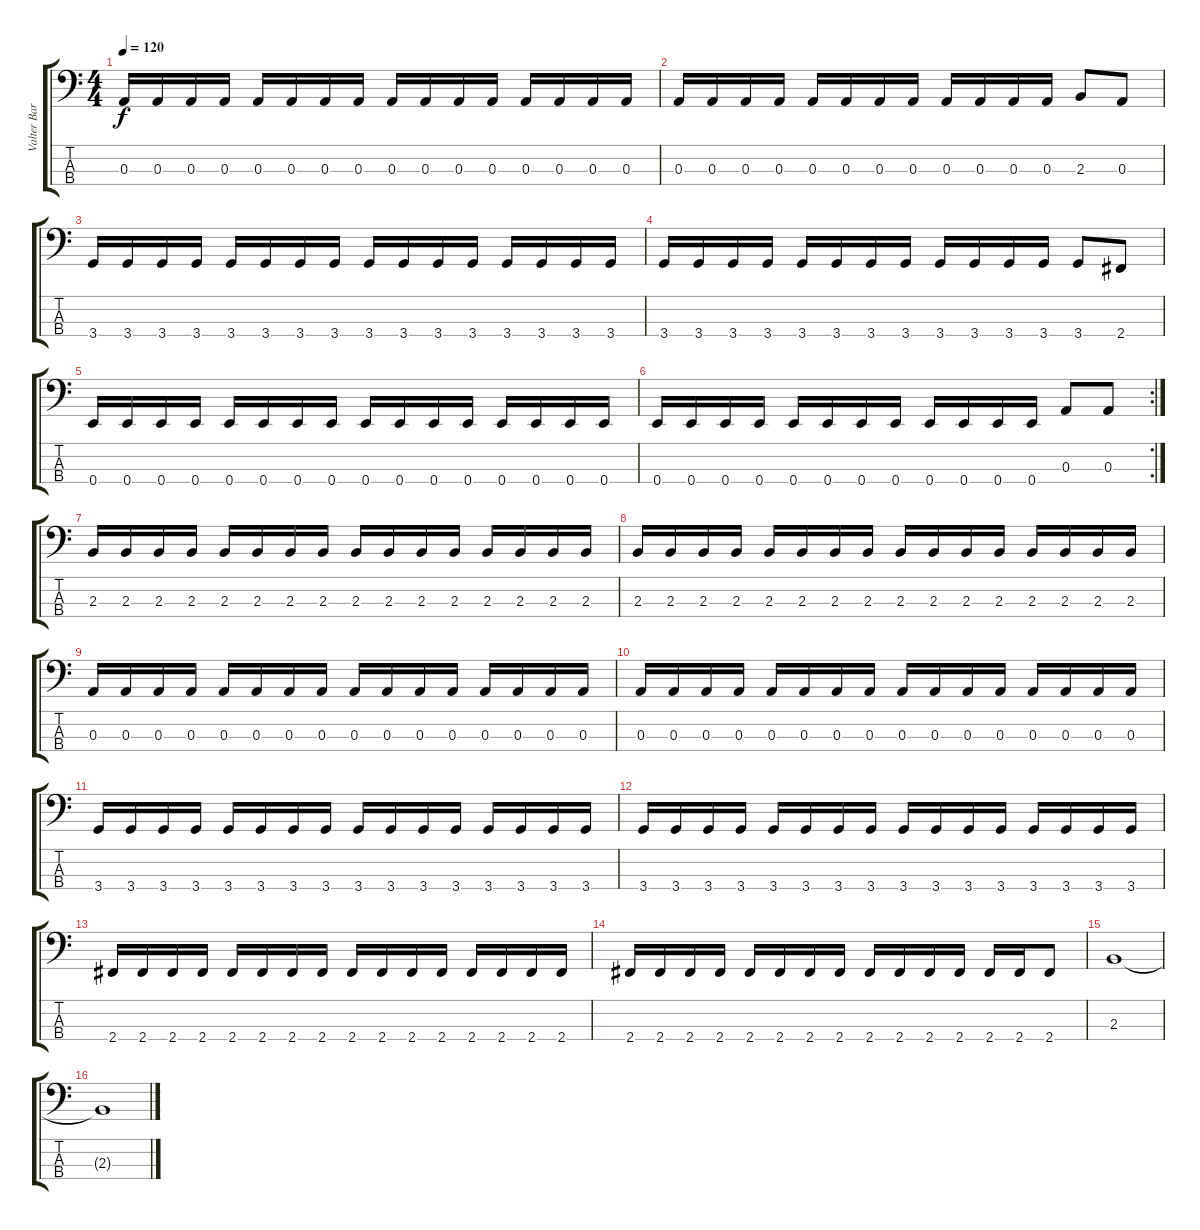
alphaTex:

\track ("Valter Barros" "Valter Bar") {instrument electricbassfinger}
\staff {score tabs}
\tuning (G2 D2 A1 E1) {hide}
\ts (4 4)
\tempo 120
\clef f4
\ks c
0.3.16{dy f} 0.3.16 0.3.16 0.3.16 0.3.16 0.3.16 0.3.16 0.3.16 0.3.16 0.3.16 0.3.16 0.3.16 0.3.16 0.3.16 0.3.16 0.3.16 |
0.3.16 0.3.16 0.3.16 0.3.16 0.3.16 0.3.16 0.3.16 0.3.16 0.3.16 0.3.16 0.3.16 0.3.16 2.3.8 0.3.8 |
3.4.16 3.4.16 3.4.16 3.4.16 3.4.16 3.4.16 3.4.16 3.4.16 3.4.16 3.4.16 3.4.16 3.4.16 3.4.16 3.4.16 3.4.16 3.4.16 |
3.4.16 3.4.16 3.4.16 3.4.16 3.4.16 3.4.16 3.4.16 3.4.16 3.4.16 3.4.16 3.4.16 3.4.16 3.4.8 2.4.8 |
0.4.16 0.4.16 0.4.16 0.4.16 0.4.16 0.4.16 0.4.16 0.4.16 0.4.16 0.4.16 0.4.16 0.4.16 0.4.16 0.4.16 0.4.16 0.4.16 |
\rc 2
0.4.16 0.4.16 0.4.16 0.4.16 0.4.16 0.4.16 0.4.16 0.4.16 0.4.16 0.4.16 0.4.16 0.4.16 0.3.8 0.3.8 |
2.3.16 2.3.16 2.3.16 2.3.16 2.3.16 2.3.16 2.3.16 2.3.16 2.3.16 2.3.16 2.3.16 2.3.16 2.3.16 2.3.16 2.3.16 2.3.16 |
2.3.16 2.3.16 2.3.16 2.3.16 2.3.16 2.3.16 2.3.16 2.3.16 2.3.16 2.3.16 2.3.16 2.3.16 2.3.16 2.3.16 2.3.16 2.3.16 |
0.3.16 0.3.16 0.3.16 0.3.16 0.3.16 0.3.16 0.3.16 0.3.16 0.3.16 0.3.16 0.3.16 0.3.16 0.3.16 0.3.16 0.3.16 0.3.16 |
0.3.16 0.3.16 0.3.16 0.3.16 0.3.16 0.3.16 0.3.16 0.3.16 0.3.16 0.3.16 0.3.16 0.3.16 0.3.16 0.3.16 0.3.16 0.3.16 |
3.4.16 3.4.16 3.4.16 3.4.16 3.4.16 3.4.16 3.4.16 3.4.16 3.4.16 3.4.16 3.4.16 3.4.16 3.4.16 3.4.16 3.4.16 3.4.16 |
3.4.16 3.4.16 3.4.16 3.4.16 3.4.16 3.4.16 3.4.16 3.4.16 3.4.16 3.4.16 3.4.16 3.4.16 3.4.16 3.4.16 3.4.16 3.4.16 |
2.4.16 2.4.16 2.4.16 2.4.16 2.4.16 2.4.16 2.4.16 2.4.16 2.4.16 2.4.16 2.4.16 2.4.16 2.4.16 2.4.16 2.4.16 2.4.16 |
2.4.16 2.4.16 2.4.16 2.4.16 2.4.16 2.4.16 2.4.16 2.4.16 2.4.16 2.4.16 2.4.16 2.4.16 2.4.16 2.4.16 2.4.8 |
2.3.1 |
2.3{t}.1
